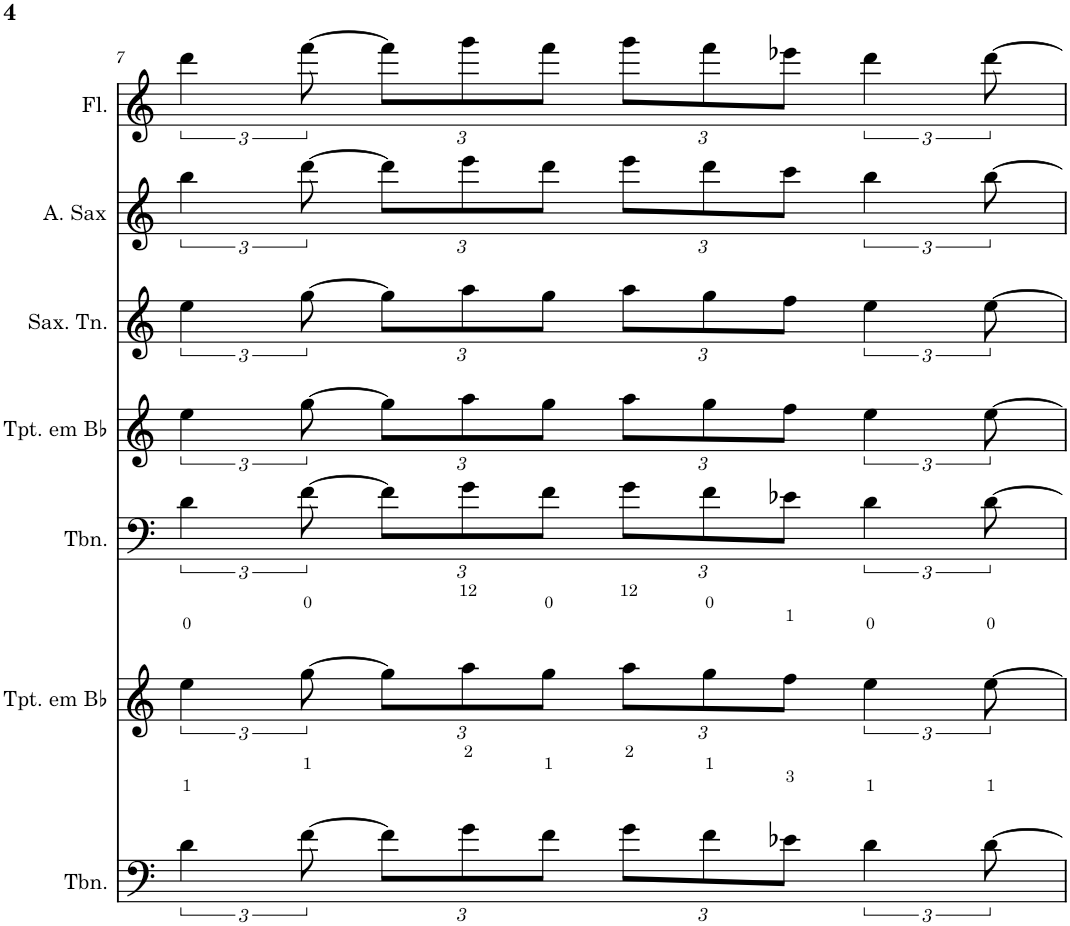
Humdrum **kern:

**kern	**kern	**kern	**kern	**kern	**kern	**kern
*part7	*part6	*part5	*part4	*part3	*part2	*part1
*staff7	*staff6	*staff5	*staff4	*staff3	*staff2	*staff1
*I"Trombone	*I"Trompete em Bb	*I"Trombone	*I"Trompete em Bb	*I"Saxofone Tenor	*I"Saxofone Alto	*I"Flauta Transversal
*I'Tbn.	*I'Tpt. em Bb	*I'Tbn.	*I'Tpt. em Bb	*I'Sax. Tn.	*	*I'Fl.
!!LO:PB:g=z
*clefF4	*clefG2	*clefF4	*clefG2	*clefG2	*clefG2	*clefG2
*	*Trd1c2	*	*Trd1c2	*Trd8c14	*Trd5c9	*
*k[]	*k[]	*k[]	*k[]	*k[]	*k[]	*k[]
*M4/4	*M4/4	*M4/4	*M4/4	*M4/4	*M4/4	*M4/4
=7	=7	=7	=7	=7	=7	=7
6d\	6ee\	6d\	6ee\	6ee\	6bb\	6ddd\
[12f\	[12gg\	[12f\	[12gg\	[12gg\	[12ddd\	[12fff\
*Xbrackettup	*Xbrackettup	*Xbrackettup	*Xbrackettup	*Xbrackettup	*Xbrackettup	*Xbrackettup
12f\L]	12gg\L]	12f\L]	12gg\L]	12gg\L]	12ddd\L]	12fff\L]
12g\	12aa\	12g\	12aa\	12aa\	12eee\	12ggg\
12f\J	12gg\J	12f\J	12gg\J	12gg\J	12ddd\J	12fff\J
12g\L	12aa\L	12g\L	12aa\L	12aa\L	12eee\L	12ggg\L
12f\	12gg\	12f\	12gg\	12gg\	12ddd\	12fff\
12e-X\J	12ff\J	12e-X\J	12ff\J	12ff\J	12ccc\J	12eee-X\J
*brackettup	*brackettup	*brackettup	*brackettup	*brackettup	*brackettup	*brackettup
6d\	6ee\	6d\	6ee\	6ee\	6bb\	6ddd\
[12d\	[12ee\	[12d\	[12ee\	[12ee\	[12bb\	[12ddd\
=	=	=	=	=	=	=
*-	*-	*-	*-	*-	*-	*-
